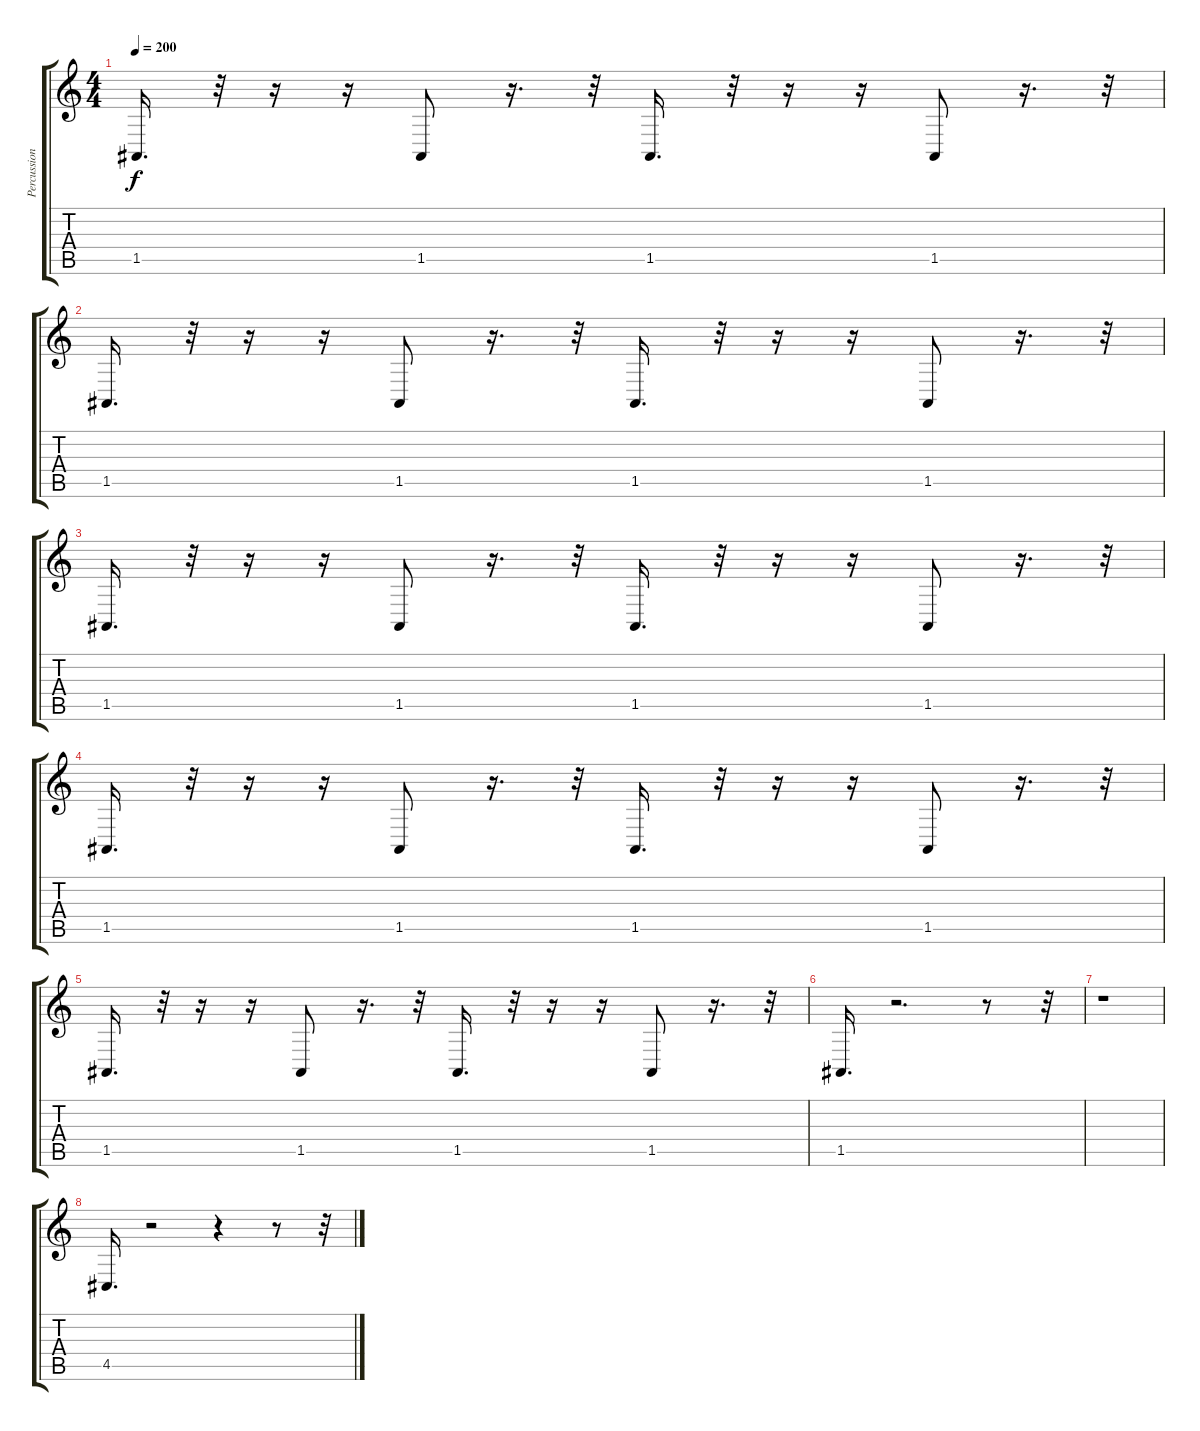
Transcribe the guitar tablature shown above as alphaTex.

\track ("Percussioni(Dani)" "Percussion") {instrument acousticgrandpiano}
\staff {score tabs}
\tuning (E4 B3 G3 D3 A2 E2) {hide}
\ts (4 4)
\tempo 200
\clef g2
\ks c
1.5.16{d dy f} r.32 r.16 r.16 1.5.8 r.16{d} r.32 1.5.16{d} r.32 r.16 r.16 1.5.8 r.16{d} r.32 |
1.5.16{d} r.32 r.16 r.16 1.5.8 r.16{d} r.32 1.5.16{d} r.32 r.16 r.16 1.5.8 r.16{d} r.32 |
1.5.16{d} r.32 r.16 r.16 1.5.8 r.16{d} r.32 1.5.16{d} r.32 r.16 r.16 1.5.8 r.16{d} r.32 |
1.5.16{d} r.32 r.16 r.16 1.5.8 r.16{d} r.32 1.5.16{d} r.32 r.16 r.16 1.5.8 r.16{d} r.32 |
1.5.16{d} r.32 r.16 r.16 1.5.8 r.16{d} r.32 1.5.16{d} r.32 r.16 r.16 1.5.8 r.16{d} r.32 |
1.5.16{d} r.2{d} r.8 r.32 |
r.1 |
4.5.16{d} r.2 r.4 r.8 r.32
